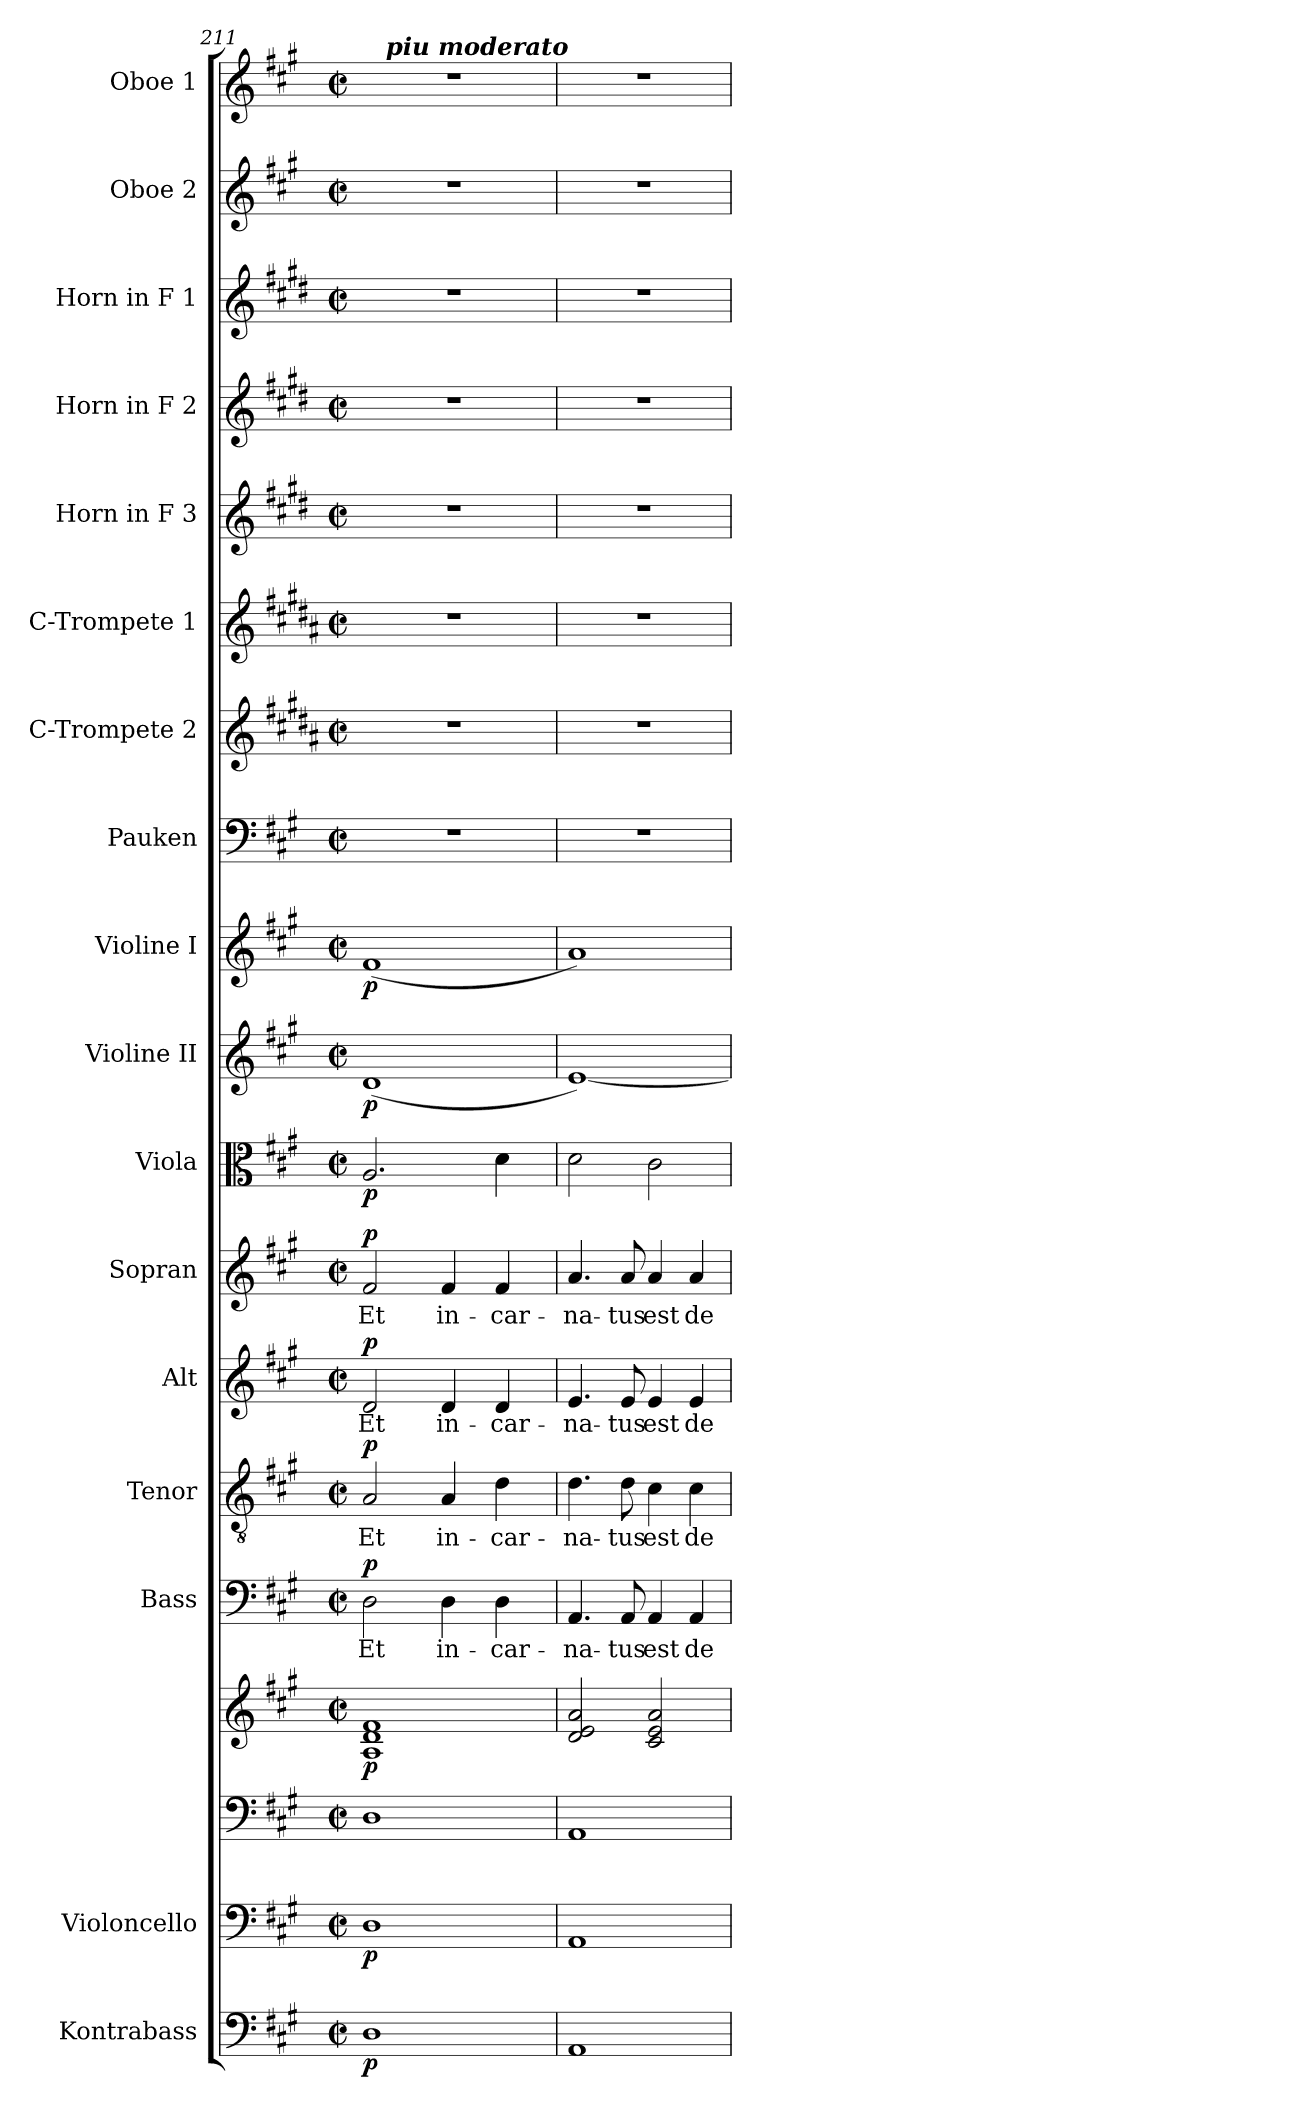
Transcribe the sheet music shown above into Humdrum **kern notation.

**kern	**dynam	**kern	**dynam	**kern	**kern	**dynam	**kern	**text	**dynam	**kern	**text	**dynam	**kern	**text	**dynam	**kern	**text	**dynam	**kern	**dynam	**kern	**dynam	**kern	**dynam	**kern	**kern	**kern	**kern	**kern	**kern	**kern	**kern
*part18	*part18	*part17	*part17	*part16	*part16	*part16	*part15	*part15	*part15	*part14	*part14	*part14	*part13	*part13	*part13	*part12	*part12	*part12	*part11	*part11	*part10	*part10	*part9	*part9	*part8	*part7	*part6	*part5	*part4	*part3	*part2	*part1
*staff19	*staff19	*staff18	*staff18	*staff17	*staff16	*staff16/17	*staff15	*staff15	*staff15	*staff14	*staff14	*staff14	*staff13	*staff13	*staff13	*staff12	*staff12	*staff12	*staff11	*staff11	*staff10	*staff10	*staff9	*staff9	*staff8	*staff7	*staff6	*staff5	*staff4	*staff3	*staff2	*staff1
*I"Kontrabass	*	*I"Violoncello	*	*	*	*	*I"Bass	*	*	*I"Tenor	*	*	*I"Alt	*	*	*I"Sopran	*	*	*I"Viola	*	*I"Violine II	*	*I"Violine I	*	*I"Pauken	*I"C-Trompete 2	*I"C-Trompete 1	*I"Horn in F 3	*I"Horn in F 2	*I"Horn in F 1	*I"Oboe 2	*I"Oboe 1
*I'Kb.	*	*I'Vc.	*	*	*	*	*I'B.	*	*	*I'T.	*	*	*I'A.	*	*	*I'S.	*	*	*I'Vla.	*	*I'Vl. II	*	*I'Vl. I	*	*I'Pk.	*I'C Trp. 2	*I'C Trp. 1	*	*	*	*I'Ob. 2	*I'Ob. 1
*clefF4	*	*clefF4	*	*clefF4	*clefG2	*	*clefF4	*	*	*clefGv2	*	*	*clefG2	*	*	*clefG2	*	*	*clefC3	*	*clefG2	*	*clefG2	*	*clefF4	*clefG2	*clefG2	*clefG2	*clefG2	*clefG2	*clefG2	*clefG2
*ITrd7c12	*	*	*	*	*	*	*	*	*	*	*	*	*	*	*	*	*	*	*	*	*	*	*	*	*	*ITrd1c2	*ITrd1c2	*ITrd4c7	*ITrd4c7	*ITrd4c7	*	*
*k[f#c#g#]	*	*k[f#c#g#]	*	*k[f#c#g#]	*k[f#c#g#]	*	*k[f#c#g#]	*	*	*k[f#c#g#]	*	*	*k[f#c#g#]	*	*	*k[f#c#g#]	*	*	*k[f#c#g#]	*	*k[f#c#g#]	*	*k[f#c#g#]	*	*k[f#c#g#]	*k[f#c#g#]	*k[f#c#g#]	*k[f#c#g#]	*k[f#c#g#]	*k[f#c#g#]	*k[f#c#g#]	*k[f#c#g#]
*A:	*	*A:	*	*A:	*A:	*	*A:	*	*	*A:	*	*	*A:	*	*	*A:	*	*	*A:	*	*A:	*	*A:	*	*A:	*A:	*A:	*A:	*A:	*A:	*A:	*A:
*M2/2	*	*M2/2	*	*M2/2	*M2/2	*	*M2/2	*	*	*M2/2	*	*	*M2/2	*	*	*M2/2	*	*	*M2/2	*	*M2/2	*	*M2/2	*	*M2/2	*M2/2	*M2/2	*M2/2	*M2/2	*M2/2	*M2/2	*M2/2
*met(c|)	*	*met(c|)	*	*met(c|)	*met(c|)	*	*met(c|)	*	*	*met(c|)	*	*	*met(c|)	*	*	*met(c|)	*	*	*met(c|)	*	*met(c|)	*	*met(c|)	*	*met(c|)	*met(c|)	*met(c|)	*met(c|)	*met(c|)	*met(c|)	*met(c|)	*met(c|)
=211	=211	=211	=211	=211	=211	=211	=211	=211	=211	=211	=211	=211	=211	=211	=211	=211	=211	=211	=211	=211	=211	=211	=211	=211	=211	=211	=211	=211	=211	=211	=211	=211
!	!LO:DY:b	!	!LO:DY:b	!	!	!LO:DY:b	!	!LO:LY:b	!LO:DY:a	!	!LO:LY:b	!LO:DY:a	!	!LO:LY:b	!LO:DY:a	!	!LO:LY:b	!LO:DY:a	!	!LO:DY:b	!	!LO:DY:b	!	!LO:DY:b	!	!	!	!	!	!	!	!
*	*	*	*	*	*	*	*	*	*	*	*	*	*	*	*	*	*	*	*	*	*	*	*	*	*	*	*	*	*	*	*	*^
1DD	p	1D	p	1D	1A 1d 1f#	p	2D\	Et	p	2A/	Et	p	2d/	Et	p	2f#/	Et	p	2.A/	p	(<1d	p	(<1f#	p	1r	1r	1r	1r	1r	1r	1r	1r	16.ryy
!	!	!	!	!	!	!	!	!	!	!	!	!	!	!	!	!	!	!	!	!	!	!	!	!	!	!	!	!	!	!	!	!	!LO:TX:a:Bi:t=piu moderato
.	.	.	.	.	.	.	.	.	.	.	.	.	.	.	.	.	.	.	.	.	.	.	.	.	.	.	.	.	.	.	.	.	2ryy
!	!	!	!	!	!	!	!	!LO:LY:b	!	!	!LO:LY:b	!	!	!LO:LY:b	!	!	!LO:LY:b	!	!	!	!	!	!	!	!	!	!	!	!	!	!	!	!
.	.	.	.	.	.	.	4D\	in-	.	4A/	in-	.	4d/	in-	.	4f#/	in-	.	.	.	.	.	.	.	.	.	.	.	.	.	.	.	.
.	.	.	.	.	.	.	.	.	.	.	.	.	.	.	.	.	.	.	.	.	.	.	.	.	.	.	.	.	.	.	.	.	4ryy
!	!	!	!	!	!	!	!	!LO:LY:b	!	!	!LO:LY:b	!	!	!LO:LY:b	!	!	!LO:LY:b	!	!	!	!	!	!	!	!	!	!	!	!	!	!	!	!
.	.	.	.	.	.	.	4D\	-car-	.	4d\	-car-	.	4d/	-car-	.	4f#/	-car-	.	4d\	.	.	.	.	.	.	.	.	.	.	.	.	.	.
.	.	.	.	.	.	.	.	.	.	.	.	.	.	.	.	.	.	.	.	.	.	.	.	.	.	.	.	.	.	.	.	.	8ryy
.	.	.	.	.	.	.	.	.	.	.	.	.	.	.	.	.	.	.	.	.	.	.	.	.	.	.	.	.	.	.	.	.	32ryy
=212	=212	=212	=212	=212	=212	=212	=212	=212	=212	=212	=212	=212	=212	=212	=212	=212	=212	=212	=212	=212	=212	=212	=212	=212	=212	=212	=212	=212	=212	=212	=212	=212	=212
!	!	!	!	!	!	!	!	!LO:LY:b	!	!	!LO:LY:b	!	!	!LO:LY:b	!	!	!LO:LY:b	!	!	!	!	!	!	!	!	!	!	!	!	!	!	!	!
*	*	*	*	*	*	*	*	*	*	*	*	*	*	*	*	*	*	*	*	*	*	*	*	*	*	*	*	*	*	*	*	*v	*v
1AAA	.	1AA	.	1AA	2d/ 2e/ 2a/	.	4.AA/	-na-	.	4.d\	-na-	.	4.e/	-na-	.	4.a/	-na-	.	2d\	.	[1e)	.	1a)	.	1r	1r	1r	1r	1r	1r	1r	1r
!	!	!	!	!	!	!	!	!LO:LY:b	!	!	!LO:LY:b	!	!	!LO:LY:b	!	!	!LO:LY:b	!	!	!	!	!	!	!	!	!	!	!	!	!	!	!
.	.	.	.	.	.	.	8AA/	-tus	.	8d\	-tus	.	8e/	-tus	.	8a/	-tus	.	.	.	.	.	.	.	.	.	.	.	.	.	.	.
!	!	!	!	!	!	!	!	!LO:LY:b	!	!	!LO:LY:b	!	!	!LO:LY:b	!	!	!LO:LY:b	!	!	!	!	!	!	!	!	!	!	!	!	!	!	!
.	.	.	.	.	2c#/ 2e/ 2a/	.	4AA/	est	.	4c#\	est	.	4e/	est	.	4a/	est	.	2c#\	.	.	.	.	.	.	.	.	.	.	.	.	.
!	!	!	!	!	!	!	!	!LO:LY:b	!	!	!LO:LY:b	!	!	!LO:LY:b	!	!	!LO:LY:b	!	!	!	!	!	!	!	!	!	!	!	!	!	!	!
.	.	.	.	.	.	.	4AA/	de	.	4c#\	de	.	4e/	de	.	4a/	de	.	.	.	.	.	.	.	.	.	.	.	.	.	.	.
=	=	=	=	=	=	=	=	=	=	=	=	=	=	=	=	=	=	=	=	=	=	=	=	=	=	=	=	=	=	=	=	=
*-	*-	*-	*-	*-	*-	*-	*-	*-	*-	*-	*-	*-	*-	*-	*-	*-	*-	*-	*-	*-	*-	*-	*-	*-	*-	*-	*-	*-	*-	*-	*-	*-
